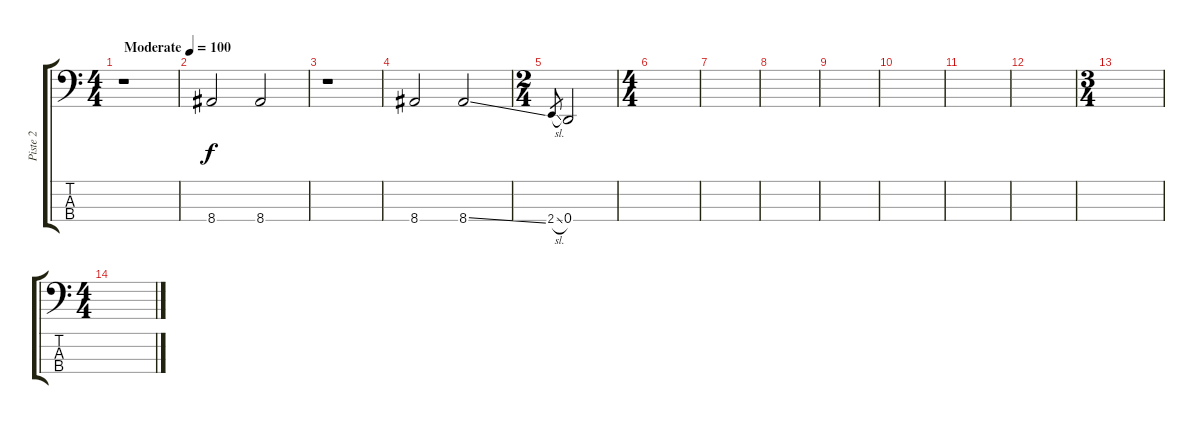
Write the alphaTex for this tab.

\track ("Piste 2" "Piste 2") {instrument electricbassfinger}
\staff {score tabs}
\tuning (F2 C2 G1 D1) {hide}
\ts (4 4)
\tempo (100 "Moderate")
\clef f4
\ks c
r.1{dy f instrument electricbassfinger} |
8.4.2 8.4.2 |
r.1 |
8.4.2 8.4{ss}.2 |
\ts (2 4)
2.4{sl}.8{gr} 0.4.2 |
\ts (4 4)
|
|
|
|
|
|
|
\ts (3 4)
|
\ts (4 4)
